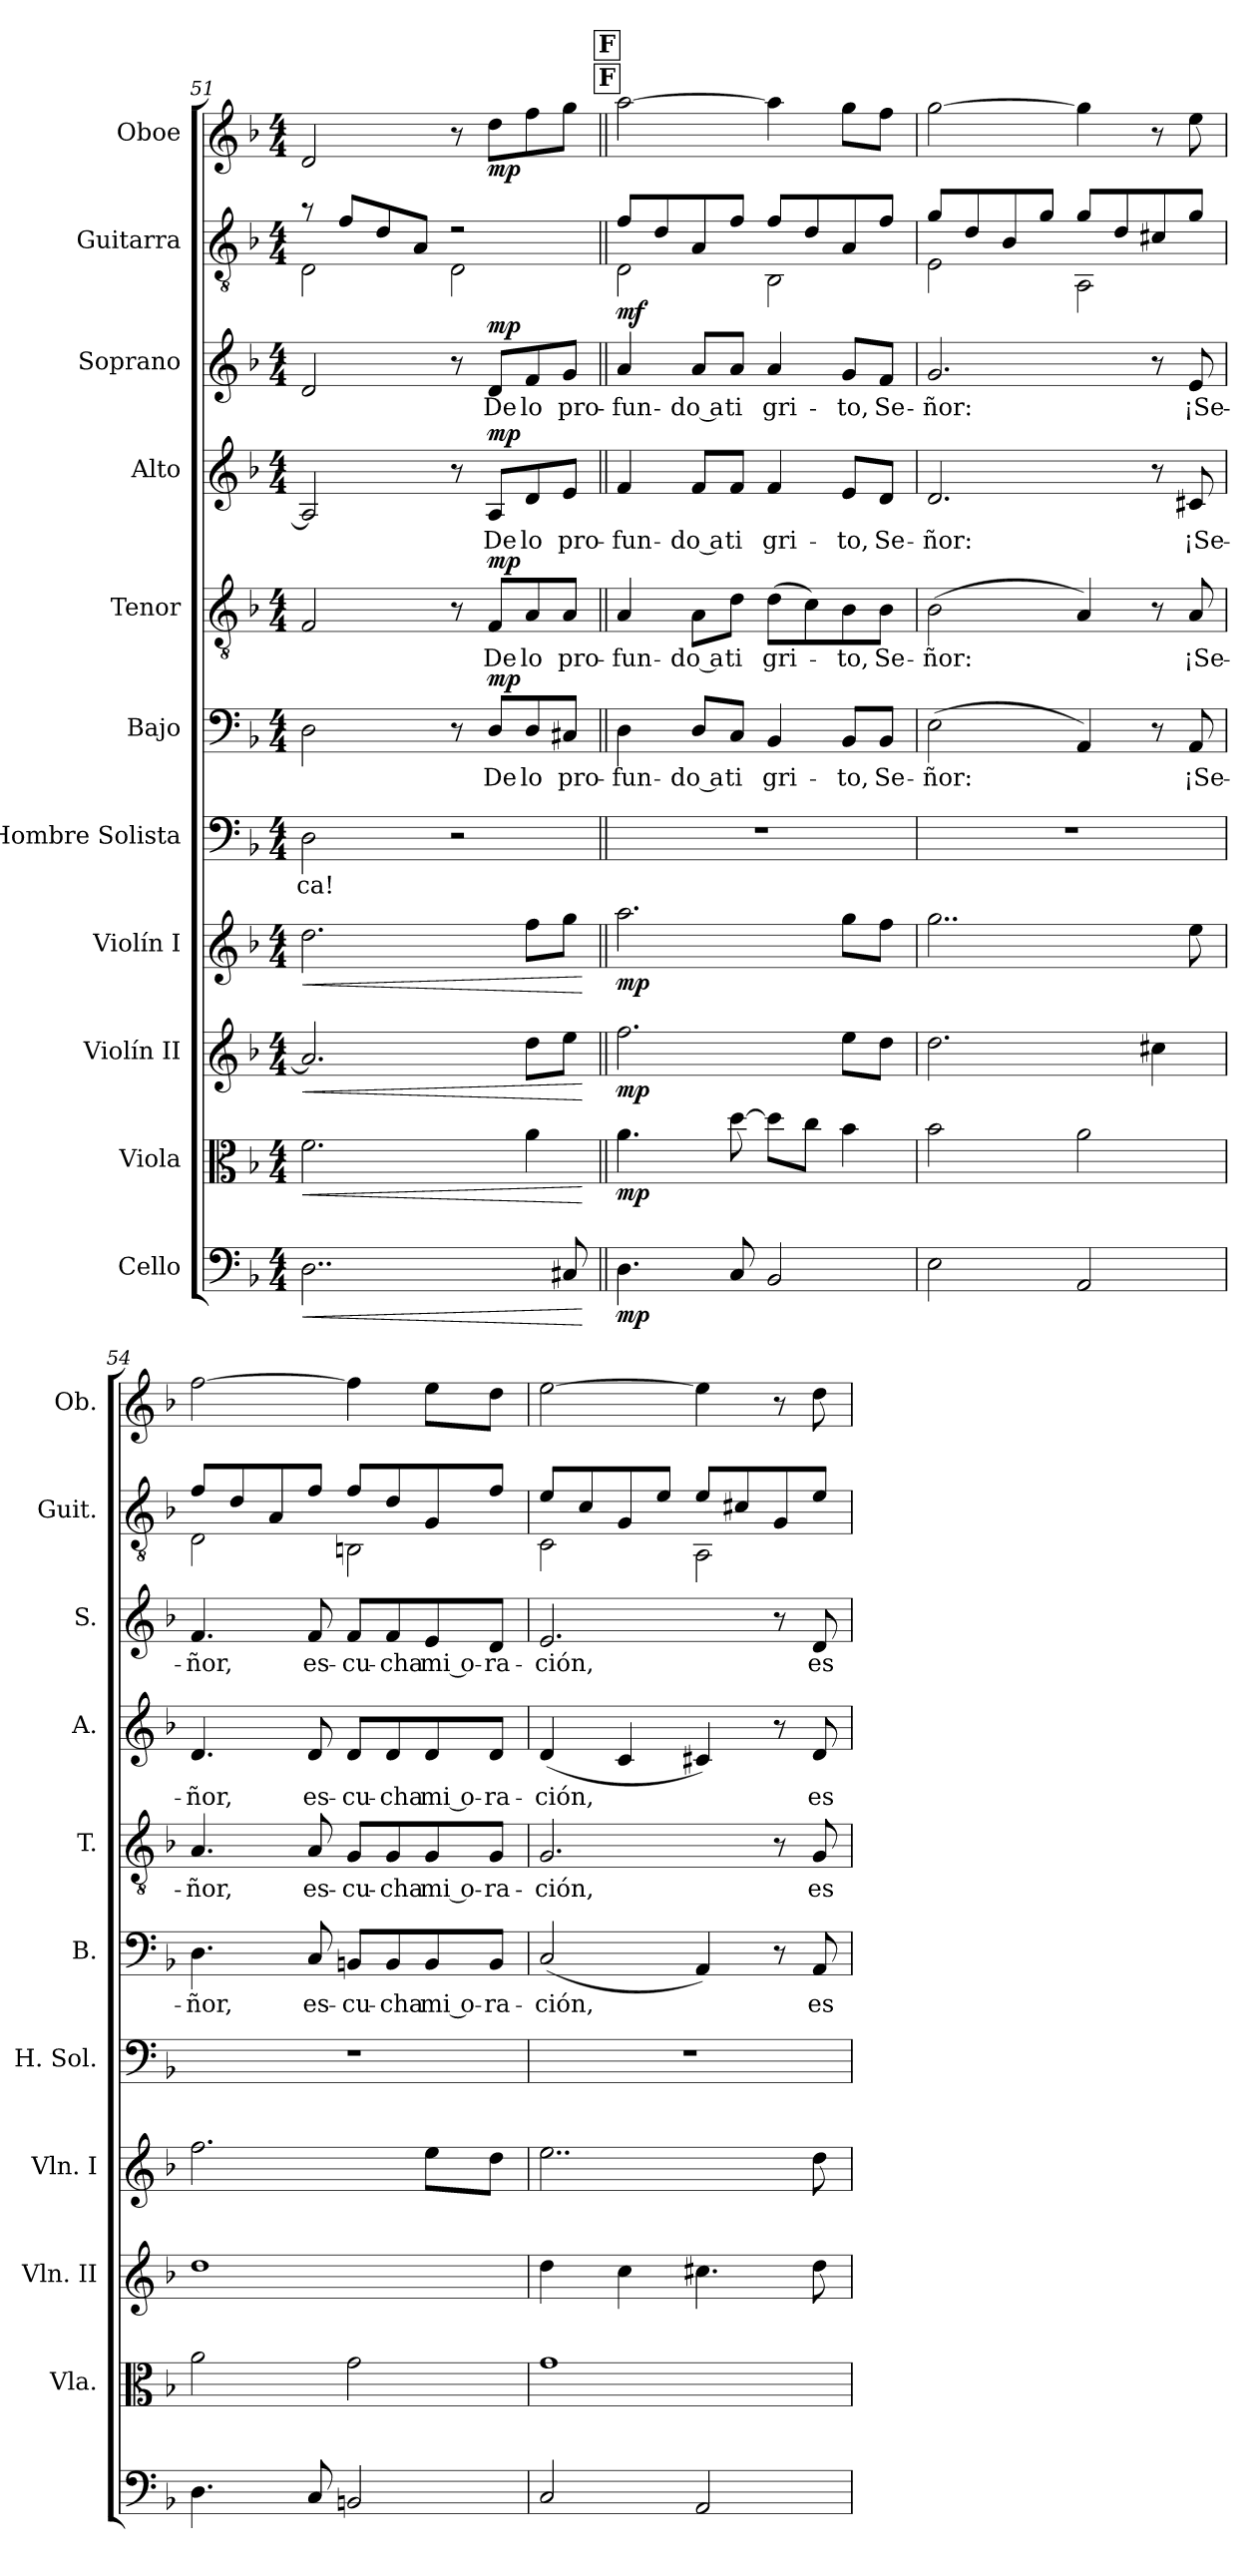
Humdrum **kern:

**kern	**dynam	**kern	**dynam	**kern	**dynam	**kern	**dynam	**kern	**text	**kern	**text	**dynam	**kern	**text	**dynam	**kern	**text	**dynam	**kern	**text	**dynam	**kern	**dynam	**kern	**dynam
*part11	*part11	*part10	*part10	*part9	*part9	*part8	*part8	*part7	*part7	*part6	*part6	*part6	*part5	*part5	*part5	*part4	*part4	*part4	*part3	*part3	*part3	*part2	*part2	*part1	*part1
*staff11	*staff11	*staff10	*staff10	*staff9	*staff9	*staff8	*staff8	*staff7	*staff7	*staff6	*staff6	*staff6	*staff5	*staff5	*staff5	*staff4	*staff4	*staff4	*staff3	*staff3	*staff3	*staff2	*staff2	*staff1	*staff1
*I"Cello	*	*I"Viola	*	*I"Violín II	*	*I"Violín I	*	*I"Hombre Solista	*	*I"Bajo	*	*	*I"Tenor	*	*	*I"Alto	*	*	*I"Soprano	*	*	*I"Guitarra	*	*I"Oboe	*
*	*	*I'Vla.	*	*I'Vln. II	*	*I'Vln. I	*	*I'H. Sol.	*	*I'B.	*	*	*I'T.	*	*	*I'A.	*	*	*I'S.	*	*	*I'Guit.	*	*I'Ob.	*
*clefF4	*	*clefC3	*	*clefG2	*	*clefG2	*	*clefF4	*	*clefF4	*	*	*clefGv2	*	*	*clefG2	*	*	*clefG2	*	*	*clefGv2	*	*clefG2	*
*k[b-]	*	*k[b-]	*	*k[b-]	*	*k[b-]	*	*k[b-]	*	*k[b-]	*	*	*k[b-]	*	*	*k[b-]	*	*	*k[b-]	*	*	*k[b-]	*	*k[b-]	*
*M4/4	*	*M4/4	*	*M4/4	*	*M4/4	*	*M4/4	*	*M4/4	*	*	*M4/4	*	*	*M4/4	*	*	*M4/4	*	*	*M4/4	*	*M4/4	*
=51	=51	=51	=51	=51	=51	=51	=51	=51	=51	=51	=51	=51	=51	=51	=51	=51	=51	=51	=51	=51	=51	=51	=51	=51	=51
!	!LO:HP:b	!	!LO:HP:b	!	!LO:HP:b	!	!LO:HP:b	!	!	!	!	!	!	!	!	!	!	!	!	!	!	!	!	!	!
*	*	*	*	*	*	*	*	*	*	*	*	*	*	*	*	*	*	*	*	*	*	*^	*	*	*
2..D\	<	2.f\	<	2.a/]	<	2.dd\	<	2D\	-ca!	2D\	.	.	2F/	.	.	2A/]	.	.	2d/	.	.	8r	2D\	.	2d/	.
.	.	.	.	.	.	.	.	.	.	.	.	.	.	.	.	.	.	.	.	.	.	8f/L	.	.	.	.
.	.	.	.	.	.	.	.	.	.	.	.	.	.	.	.	.	.	.	.	.	.	8d/	.	.	.	.
.	.	.	.	.	.	.	.	.	.	.	.	.	.	.	.	.	.	.	.	.	.	8A/J	.	.	.	.
.	.	.	.	.	.	.	.	2r	.	8r	.	.	8r	.	.	8r	.	.	8r	.	.	2r	2D\	.	8r	.
!	!	!	!	!	!	!	!	!	!	!	!	!LO:DY:a	!	!	!LO:DY:a	!	!	!LO:DY:a	!	!	!LO:DY:a	!	!	!	!	!LO:DY:b
.	.	.	.	.	.	.	.	.	.	8D/L	De	mp	8F/L	De	mp	8A/L	De	mp	8d/L	De	mp	.	.	.	8dd\L	mp
.	.	4a\	.	8dd\L	.	8ff\L	.	.	.	8D/	lo	.	8A/	lo	.	8d/	lo	.	8f/	lo	.	.	.	.	8ff\	.
8C#X/	.	.	.	8ee\J	.	8gg\J	.	.	.	8C#X/J	pro-	.	8A/J	pro-	.	8e/J	pro-	.	8g/J	pro-	.	.	.	.	8gg\J	.
*	*	*	*	*	*	*	*	*	*	*	*	*	*	*	*	*	*	*	*	*	*	*v	*v	*	*	*
.	[	.	[	.	[	.	[	.	.	.	.	.	.	.	.	.	.	.	.	.	.	.	.	.	.
!!LO:REH:place=s1:a:B:fs=14:t=F
!!LO:REH:place=s3:a:B:fs=14:t=F
=52||	=52||	=52||	=52||	=52||	=52||	=52||	=52||	=52||	=52||	=52||	=52||	=52||	=52||	=52||	=52||	=52||	=52||	=52||	=52||	=52||	=52||	=52||	=52||	=52||	=52||
*	*	*	*	*	*	*	*	*	*	*	*	*	*	*	*	*	*	*	*	*	*	*^	*	*	*
!	!LO:DY:b	!	!LO:DY:b	!	!LO:DY:b	!	!LO:DY:b	!	!	!	!	!	!	!	!	!	!	!	!	!	!	!	!	!LO:DY:b	!	!
4.D\	mp	4.a\	mp	2.ff\	mp	2.aa\	mp	1r	.	4D\	-fun-	.	4A/	-fun-	.	4f/	-fun-	.	4a/	-fun-	.	8f/L	2D\	mf	[2aa\	.
.	.	.	.	.	.	.	.	.	.	.	.	.	.	.	.	.	.	.	.	.	.	8d/	.	.	.	.
.	.	.	.	.	.	.	.	.	.	8D/L	-do a	.	8A\L	-do a	.	8f/L	-do a	.	8a/L	-do a	.	8A/	.	.	.	.
8C/	.	[8dd\	.	.	.	.	.	.	.	8C/J	ti	.	8d\J	ti	.	8f/J	ti	.	8a/J	ti	.	8f/J	.	.	.	.
2BB-/	.	8dd\L]	.	.	.	.	.	.	.	4BB-/	gri-	.	(8d\L	gri-	.	4f/	gri-	.	4a/	gri-	.	8f/L	2BB-\	.	4aa\]	.
.	.	8cc\J	.	.	.	.	.	.	.	.	.	.	8c\)	.	.	.	.	.	.	.	.	8d/	.	.	.	.
.	.	4b-\	.	8ee\L	.	8gg\L	.	.	.	8BB-/L	-to,	.	8B-\	-to,	.	8e/L	-to,	.	8g/L	-to,	.	8A/	.	.	8gg\L	.
.	.	.	.	8dd\J	.	8ff\J	.	.	.	8BB-/J	Se-	.	8B-\J	Se-	.	8d/J	Se-	.	8f/J	Se-	.	8f/J	.	.	8ff\J	.
=53	=53	=53	=53	=53	=53	=53	=53	=53	=53	=53	=53	=53	=53	=53	=53	=53	=53	=53	=53	=53	=53	=53	=53	=53	=53	=53
2E\	.	2b-\	.	2.dd\	.	2..gg\	.	1r	.	(2E\	-ñor:	.	(2B-\	-ñor:	.	2.d/	-ñor:	.	2.g/	-ñor:	.	8g/L	2E\	.	[2gg\	.
.	.	.	.	.	.	.	.	.	.	.	.	.	.	.	.	.	.	.	.	.	.	8d/	.	.	.	.
.	.	.	.	.	.	.	.	.	.	.	.	.	.	.	.	.	.	.	.	.	.	8B-/	.	.	.	.
.	.	.	.	.	.	.	.	.	.	.	.	.	.	.	.	.	.	.	.	.	.	8g/J	.	.	.	.
2AA/	.	2a\	.	.	.	.	.	.	.	4AA/)	.	.	4A/)	.	.	.	.	.	.	.	.	8g/L	2AA\	.	4gg\]	.
.	.	.	.	.	.	.	.	.	.	.	.	.	.	.	.	.	.	.	.	.	.	8d/	.	.	.	.
.	.	.	.	4cc#X\	.	.	.	.	.	8r	.	.	8r	.	.	8r	.	.	8r	.	.	8c#X/	.	.	8r	.
.	.	.	.	.	.	8ee\	.	.	.	8AA/	¡Se-	.	8A/	¡Se-	.	8c#X/	¡Se-	.	8e/	¡Se-	.	8g/J	.	.	8ee\	.
=54	=54	=54	=54	=54	=54	=54	=54	=54	=54	=54	=54	=54	=54	=54	=54	=54	=54	=54	=54	=54	=54	=54	=54	=54	=54	=54
4.D\	.	2a\	.	1dd	.	2.ff\	.	1r	.	4.D\	-ñor,	.	4.A/	-ñor,	.	4.d/	-ñor,	.	4.f/	-ñor,	.	8f/L	2D\	.	[2ff\	.
.	.	.	.	.	.	.	.	.	.	.	.	.	.	.	.	.	.	.	.	.	.	8d/	.	.	.	.
.	.	.	.	.	.	.	.	.	.	.	.	.	.	.	.	.	.	.	.	.	.	8A/	.	.	.	.
8C/	.	.	.	.	.	.	.	.	.	8C/	es-	.	8A/	es-	.	8d/	es-	.	8f/	es-	.	8f/J	.	.	.	.
2BBn/	.	2g\	.	.	.	.	.	.	.	8BBn/L	-cu-	.	8G/L	-cu-	.	8d/L	-cu-	.	8f/L	-cu-	.	8f/L	2BBn\	.	4ff\]	.
.	.	.	.	.	.	.	.	.	.	8BB/	-cha	.	8G/	-cha	.	8d/	-cha	.	8f/	-cha	.	8d/	.	.	.	.
.	.	.	.	.	.	8ee\L	.	.	.	8BB/	mi o-	.	8G/	mi o-	.	8d/	mi o-	.	8e/	mi o-	.	8G/	.	.	8ee\L	.
.	.	.	.	.	.	8dd\J	.	.	.	8BB/J	-ra-	.	8G/J	-ra-	.	8d/J	-ra-	.	8d/J	-ra-	.	8f/J	.	.	8dd\J	.
=55	=55	=55	=55	=55	=55	=55	=55	=55	=55	=55	=55	=55	=55	=55	=55	=55	=55	=55	=55	=55	=55	=55	=55	=55	=55	=55
2C/	.	1g	.	4dd\	.	2..ee\	.	1r	.	(2C/	-ción,	.	2.G/	-ción,	.	(4d/	-ción,	.	2.e/	-ción,	.	8e/L	2C\	.	[2ee\	.
.	.	.	.	.	.	.	.	.	.	.	.	.	.	.	.	.	.	.	.	.	.	8c/	.	.	.	.
.	.	.	.	4cc\	.	.	.	.	.	.	.	.	.	.	.	4c/	.	.	.	.	.	8G/	.	.	.	.
.	.	.	.	.	.	.	.	.	.	.	.	.	.	.	.	.	.	.	.	.	.	8e/J	.	.	.	.
2AA/	.	.	.	4.cc#X\	.	.	.	.	.	4AA/)	.	.	.	.	.	4c#X/)	.	.	.	.	.	8e/L	2AA\	.	4ee\]	.
.	.	.	.	.	.	.	.	.	.	.	.	.	.	.	.	.	.	.	.	.	.	8c#X/	.	.	.	.
.	.	.	.	.	.	.	.	.	.	8r	.	.	8r	.	.	8r	.	.	8r	.	.	8G/	.	.	8r	.
.	.	.	.	8dd\	.	8dd\	.	.	.	8AA/	es-	.	8G/	es-	.	8d/	es-	.	8d/	es-	.	8e/J	.	.	8dd\	.
*	*	*	*	*	*	*	*	*	*	*	*	*	*	*	*	*	*	*	*	*	*	*v	*v	*	*	*
=	=	=	=	=	=	=	=	=	=	=	=	=	=	=	=	=	=	=	=	=	=	=	=	=	=
*-	*-	*-	*-	*-	*-	*-	*-	*-	*-	*-	*-	*-	*-	*-	*-	*-	*-	*-	*-	*-	*-	*-	*-	*-	*-
